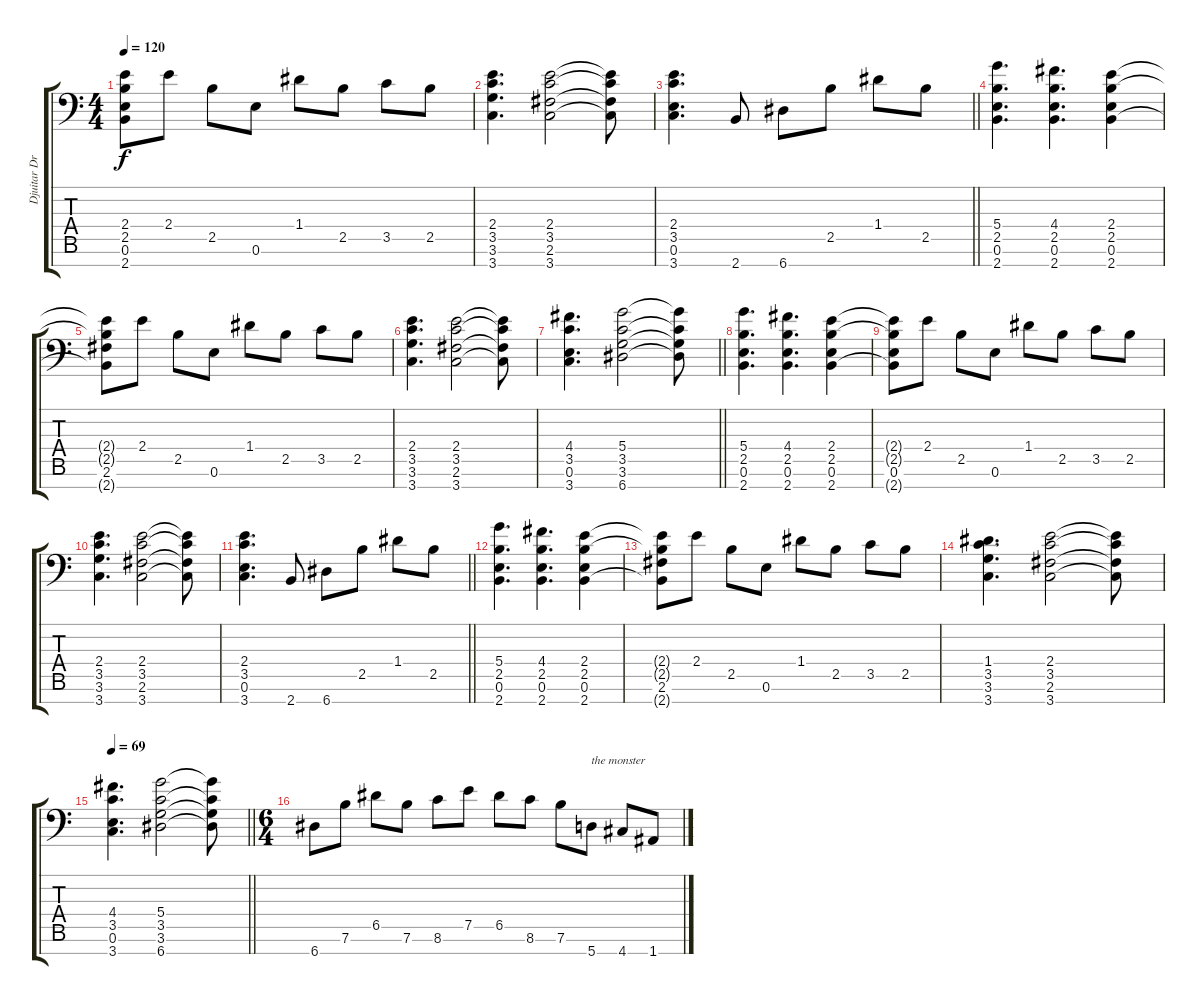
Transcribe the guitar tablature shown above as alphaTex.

\track ("Djuitar Dropped A" "Djuitar Dr") {instrument distortionguitar}
\staff {score tabs}
\tuning (E4 B3 G3 D3 A2 E2 A1) {hide}
\ts (4 4)
\tempo 120
\clef f4
\ks c
(2.4{t} 2.5{t} 0.6 2.7{t}).8{dy f} 2.4.8 2.5.8 0.6.8 1.4.8 2.5.8 3.5.8 2.5.8 |
(2.4 3.5 3.6 3.7).4{d} (2.4 3.5 2.6 3.7).2 (2.4{t} 3.5{t} 2.6{t} 3.7{t}).8 |
\barLineRight lightlight
(2.4 3.5 0.6 3.7).4{d} 2.7.8 6.7.8 2.5.8 1.4.8 2.5.8 |
(5.4 2.5 0.6 2.7).4{d} (4.4 2.5 0.6 2.7).4{d} (2.4 2.5 0.6 2.7).4 |
(2.4{t} 2.5{t} 2.6 2.7{t}).8 2.4.8 2.5.8 0.6.8 1.4.8 2.5.8 3.5.8 2.5.8 |
(2.4 3.5 3.6 3.7).4{d} (2.4 3.5 2.6 3.7).2 (2.4{t} 3.5{t} 2.6{t} 3.7{t}).8 |
\barLineRight lightlight
(4.4 3.5 0.6 3.7).4{d} (5.4 3.5 3.6 6.7).2 (5.4{t} 3.5{t} 3.6{t} 6.7{t}).8 |
(5.4 2.5 0.6 2.7).4{d} (4.4 2.5 0.6 2.7).4{d} (2.4 2.5 0.6 2.7).4 |
(2.4{t} 2.5{t} 0.6 2.7{t}).8 2.4.8 2.5.8 0.6.8 1.4.8 2.5.8 3.5.8 2.5.8 |
(2.4 3.5 3.6 3.7).4{d} (2.4 3.5 2.6 3.7).2 (2.4{t} 3.5{t} 2.6{t} 3.7{t}).8 |
\barLineRight lightlight
(2.4 3.5 0.6 3.7).4{d} 2.7.8 6.7.8 2.5.8 1.4.8 2.5.8 |
(5.4 2.5 0.6 2.7).4{d} (4.4 2.5 0.6 2.7).4{d} (2.4 2.5 0.6 2.7).4 |
(2.4{t} 2.5{t} 2.6 2.7{t}).8 2.4.8 2.5.8 0.6.8 1.4.8 2.5.8 3.5.8 2.5.8 |
(1.4 3.5 3.6 3.7).4{d} (2.4 3.5 2.6 3.7).2 (2.4{t} 3.5{t} 2.6{t} 3.7{t}).8 |
\tempo 69
\barLineRight lightlight
(4.4 3.5 0.6 3.7).4{d} (5.4 3.5 3.6 6.7).2 (5.4{t} 3.5{t} 3.6{t} 6.7{t}).8 |
\ts (6 4)
6.7.8 7.6.8 6.5.8 7.6.8 8.6.8 7.5.8 6.5.8 8.6.8 7.6.8 5.7.8{txt "the monster"} 4.7.8 1.7.8
